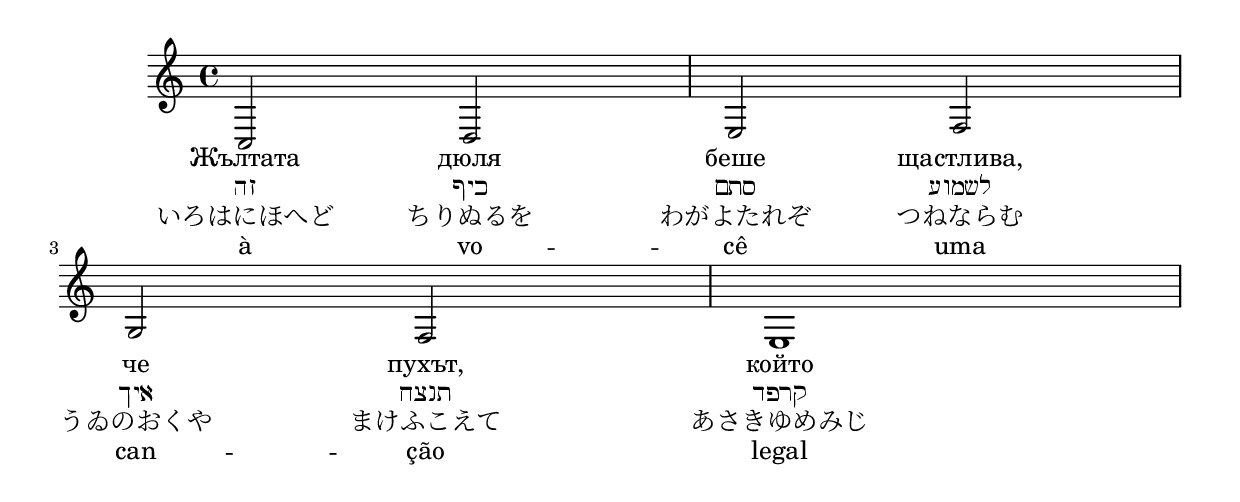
%% Do not edit this file; it is auto-generated from input/new
%% This file is in the public domain.
\version "2.11.55"

%% Edit this file using a Unicode aware editor, such as GVIM, GEDIT, Emacs

%{

You may have to install additional fonts.

Red Hat Fedora

    taipeifonts fonts-xorg-truetype ttfonts-ja fonts-arabic \
   ttfonts-zh_CN fonts-ja fonts-hebrew 

Debian GNU/Linux

   apt-get install emacs-intl-fonts xfonts-intl-.* \
  ttf-kochi-gothic ttf-kochi-mincho \
  xfonts-bolkhov-75dpi xfonts-cronyx-100dpi xfonts-cronyx-75dpi 
%} 

\header {
  lsrtags = "text"
  texidoc = "Various scripts may be used for texts (like titles and
lyrics) by entering them in UTF-8 encoding, and using a Pango based
backend.  Depending on the fonts installed, this fragment will
render Bulgarian (Cyrillic), Hebrew, Japanese and Portuguese.
"
  doctitle = "UTF-8"
} % begin verbatim

% end verbatim - this comment is a hack to prevent texinfo.tex
% from choking on non-European UTF-8 subsets
% Cyrillic font
bulgarian = \lyricmode {
  Жълтата дюля беше щастлива, че пухът, който цъфна, замръзна като гьон.
}

hebrew = \lyricmode {
  זה כיף סתם לשמוע איך תנצח קרפד עץ טוב בגן.
}

japanese = \lyricmode {
  いろはにほへど ちりぬるを
  わがよたれぞ  つねならむ
  うゐのおくや  まけふこえて
  あさきゆめみじ ゑひもせず
}

% "a legal song to you"
portuguese = \lyricmode {
  à vo -- cê uma can -- ção legal
}

\relative  {
  c2 d
  e2 f
  g2 f
  e1
}
\addlyrics { \bulgarian }
\addlyrics { \hebrew }
\addlyrics { \japanese }
\addlyrics { \portuguese }
